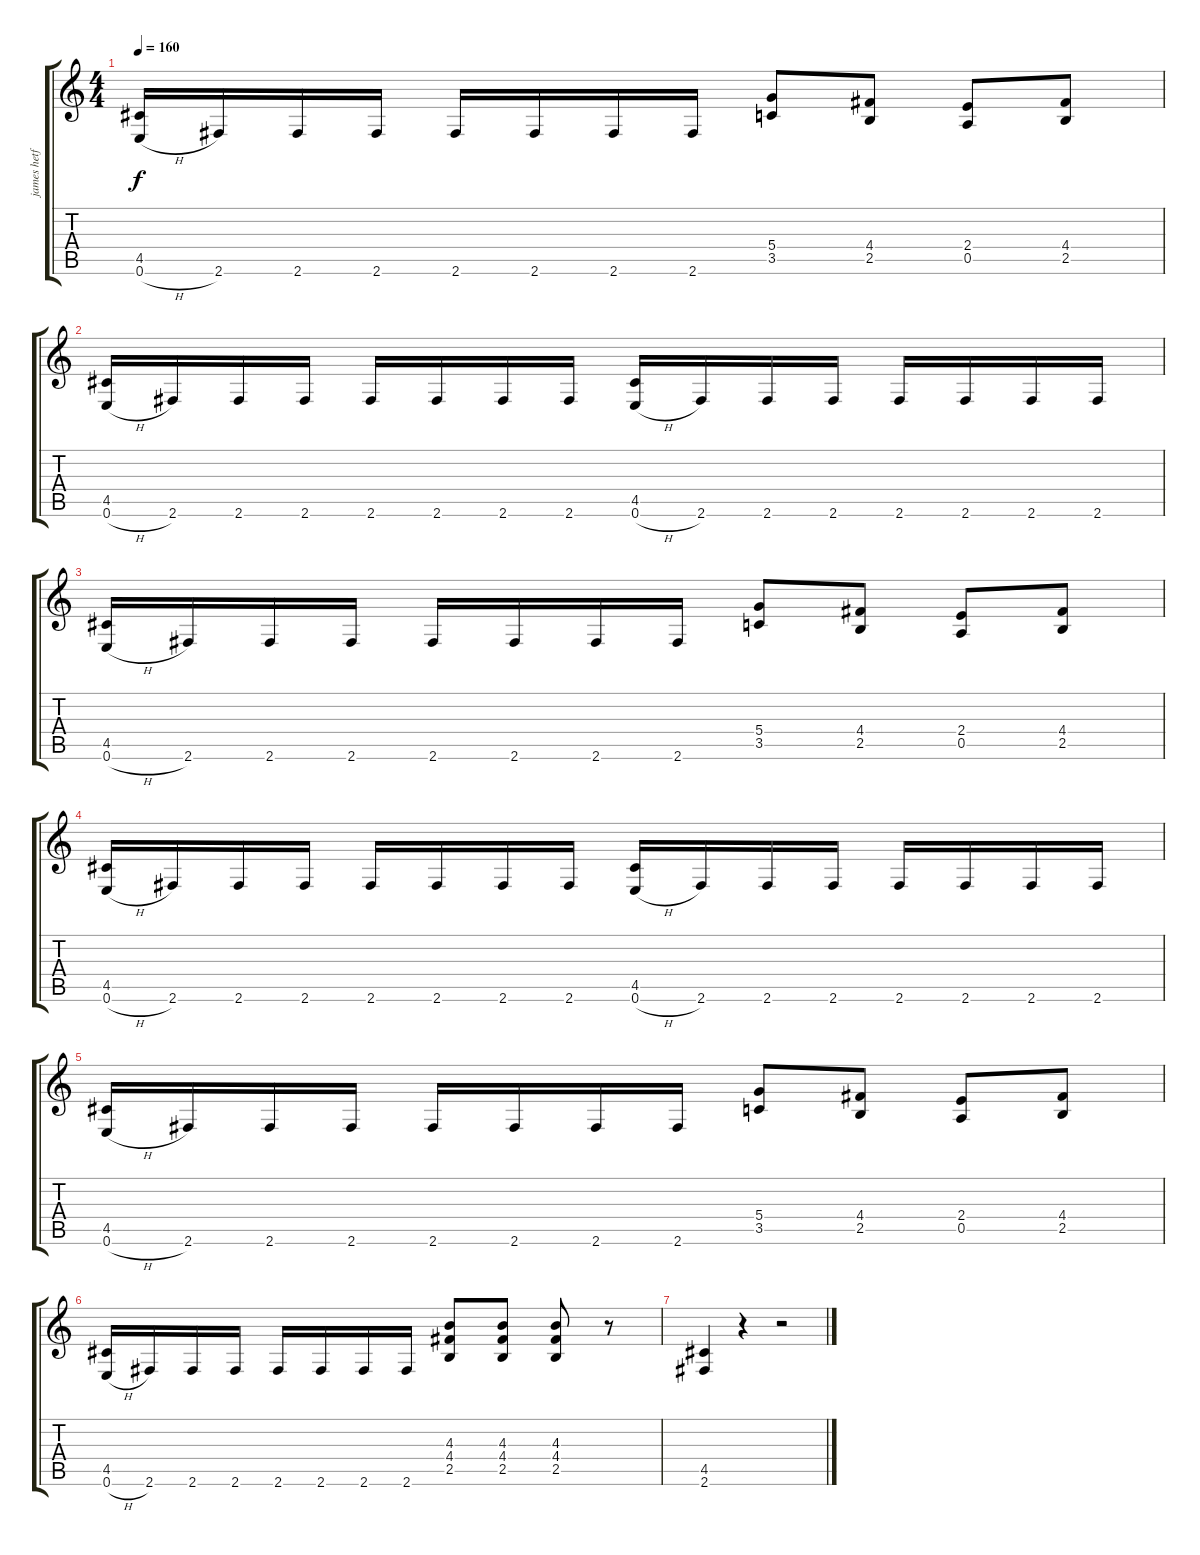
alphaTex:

\track ("james hetfield" "james hetf") {instrument overdrivenguitar}
\staff {score tabs}
\tuning (E4 B3 G3 D3 A2 E2) {hide}
\ts (4 4)
\tempo 160
\clef g2
\ks c
(4.5 0.6{h}).16{dy f} 2.6.16 2.6.16 2.6.16 2.6.16 2.6.16 2.6.16 2.6.16 (5.4 3.5).8 (4.4 2.5).8 (2.4 0.5).8 (4.4 2.5).8 |
(4.5 0.6{h}).16 2.6.16 2.6.16 2.6.16 2.6.16 2.6.16 2.6.16 2.6.16 (4.5 0.6{h}).16 2.6.16 2.6.16 2.6.16 2.6.16 2.6.16 2.6.16 2.6.16 |
(4.5 0.6{h}).16 2.6.16 2.6.16 2.6.16 2.6.16 2.6.16 2.6.16 2.6.16 (5.4 3.5).8 (4.4 2.5).8 (2.4 0.5).8 (4.4 2.5).8 |
(4.5 0.6{h}).16 2.6.16 2.6.16 2.6.16 2.6.16 2.6.16 2.6.16 2.6.16 (4.5 0.6{h}).16 2.6.16 2.6.16 2.6.16 2.6.16 2.6.16 2.6.16 2.6.16 |
(4.5 0.6{h}).16 2.6.16 2.6.16 2.6.16 2.6.16 2.6.16 2.6.16 2.6.16 (5.4 3.5).8 (4.4 2.5).8 (2.4 0.5).8 (4.4 2.5).8 |
(4.5 0.6{h}).16 2.6.16 2.6.16 2.6.16 2.6.16 2.6.16 2.6.16 2.6.16 (4.3 4.4 2.5).8 (4.3 4.4 2.5).8 (4.3 4.4 2.5).8 r.8 |
(4.5 2.6).4 r.4 r.2
